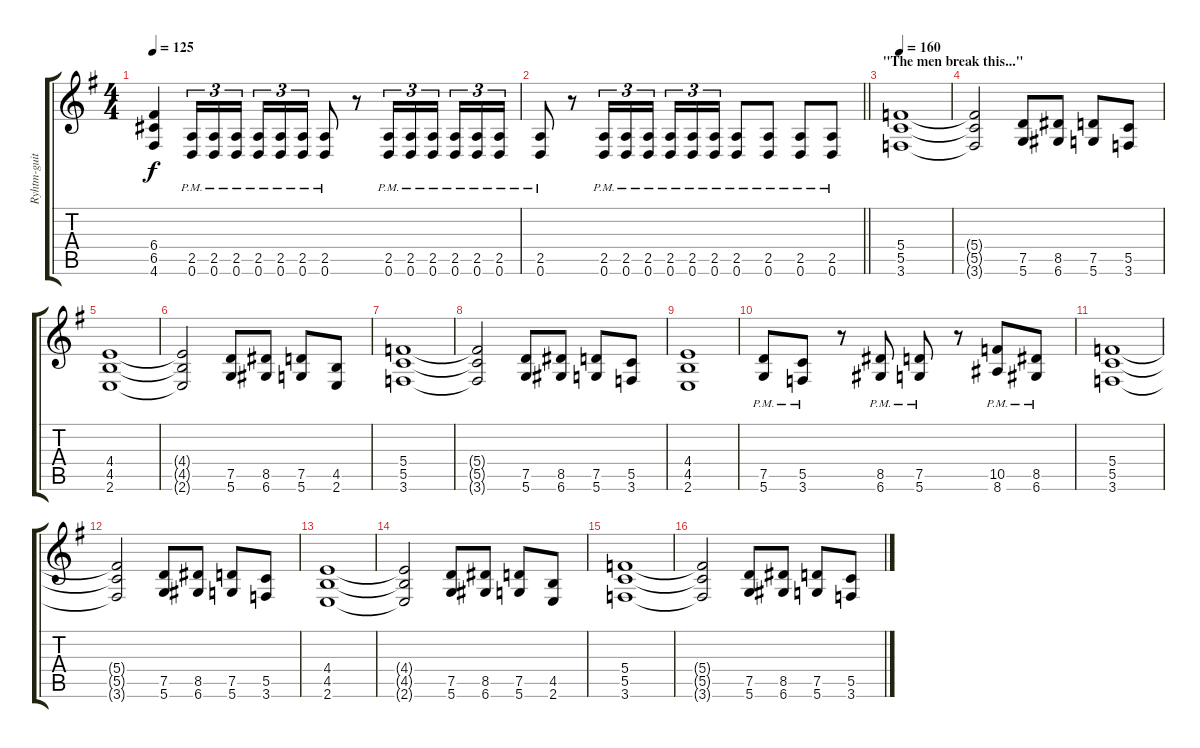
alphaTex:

\track ("Ryhtm-guitars - Silenoz" "Ryhtm-guit") {instrument distortionguitar}
\staff {score tabs}
\tuning (D4 A3 F3 C3 G2 D2) {hide}
\ts (4 4)
\tempo 125
\clef g2
\ks g
(6.4 6.5 4.6).4{dy f} (2.5{pm} 0.6{pm}).16{tu (3 2)} (2.5{pm} 0.6{pm}).16{tu (3 2)} (2.5{pm} 0.6{pm}).16{tu (3 2)} (2.5{pm} 0.6{pm}).16{tu (3 2)} (2.5{pm} 0.6{pm}).16{tu (3 2)} (2.5{pm} 0.6{pm}).16{tu (3 2)} (2.5{pm} 0.6{pm}).8 r.8 (2.5{pm} 0.6{pm}).16{tu (3 2)} (2.5{pm} 0.6{pm}).16{tu (3 2)} (2.5{pm} 0.6{pm}).16{tu (3 2)} (2.5{pm} 0.6{pm}).16{tu (3 2)} (2.5{pm} 0.6{pm}).16{tu (3 2)} (2.5{pm} 0.6{pm}).16{tu (3 2)} |
\barLineRight lightlight
(2.5{pm} 0.6{pm}).8 r.8 (2.5{pm} 0.6{pm}).16{tu (3 2)} (2.5{pm} 0.6{pm}).16{tu (3 2)} (2.5{pm} 0.6{pm}).16{tu (3 2)} (2.5{pm} 0.6{pm}).16{tu (3 2)} (2.5{pm} 0.6{pm}).16{tu (3 2)} (2.5{pm} 0.6{pm}).16{tu (3 2)} (2.5{pm} 0.6{pm}).8 (2.5{pm} 0.6{pm}).8 (2.5{pm} 0.6{pm}).8 (2.5{pm} 0.6{pm}).8 |
\section ("" "\"The men break this...\"")
\tempo 160
(5.4 5.5 3.6).1 |
(5.4{t} 5.5{t} 3.6{t}).2 (7.5 5.6).8 (8.5 6.6).8 (7.5 5.6).8 (5.5 3.6).8 |
(4.4 4.5 2.6).1 |
(4.4{t} 4.5{t} 2.6{t}).2 (7.5 5.6).8 (8.5 6.6).8 (7.5 5.6).8 (4.5 2.6).8 |
(5.4 5.5 3.6).1 |
(5.4{t} 5.5{t} 3.6{t}).2 (7.5 5.6).8 (8.5 6.6).8 (7.5 5.6).8 (5.5 3.6).8 |
(4.4 4.5 2.6).1 |
(7.5{pm} 5.6{pm}).8 (5.5{pm} 3.6{pm}).8 r.8 (8.5{pm} 6.6{pm}).8 (7.5{pm} 5.6{pm}).8 r.8 (10.5{pm} 8.6{pm}).8 (8.5{pm} 6.6{pm}).8 |
(5.4 5.5 3.6).1 |
(5.4{t} 5.5{t} 3.6{t}).2 (7.5 5.6).8 (8.5 6.6).8 (7.5 5.6).8 (5.5 3.6).8 |
(4.4 4.5 2.6).1 |
(4.4{t} 4.5{t} 2.6{t}).2 (7.5 5.6).8 (8.5 6.6).8 (7.5 5.6).8 (4.5 2.6).8 |
(5.4 5.5 3.6).1 |
(5.4{t} 5.5{t} 3.6{t}).2 (7.5 5.6).8 (8.5 6.6).8 (7.5 5.6).8 (5.5 3.6).8
